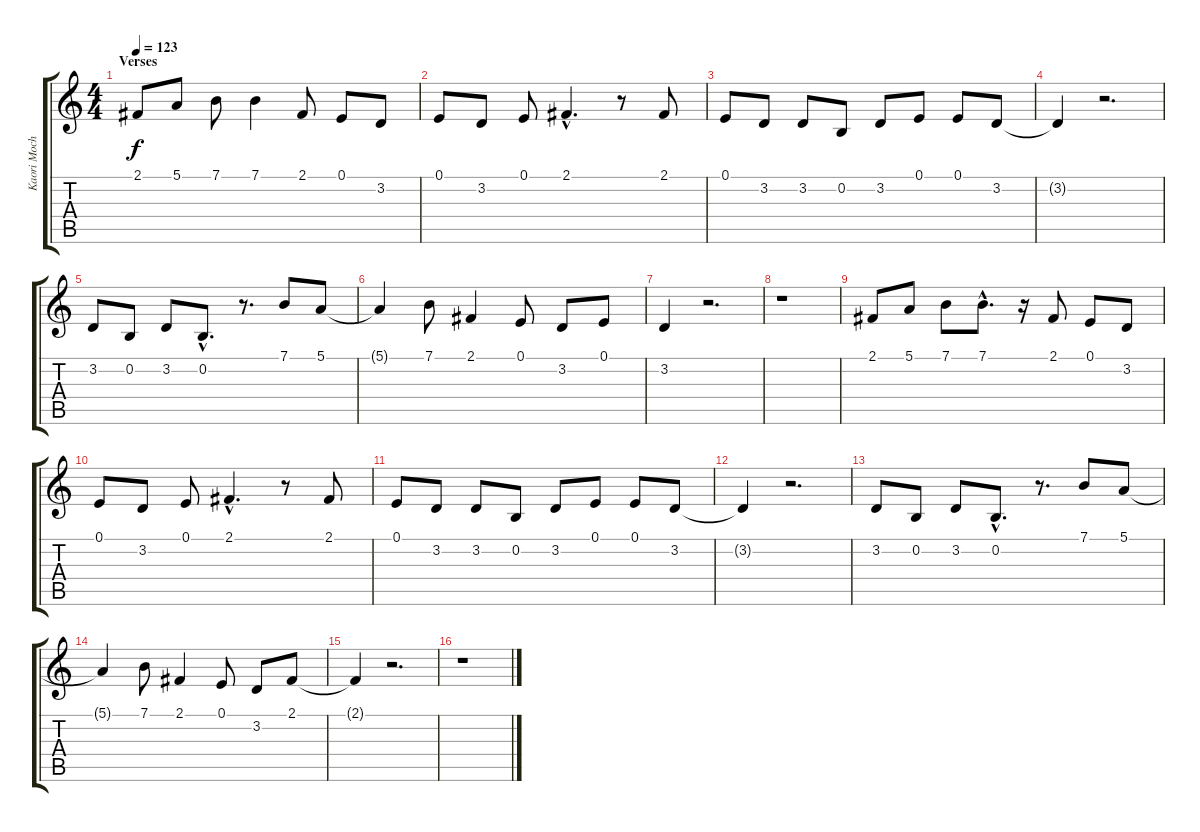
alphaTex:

\track ("Kaori Mochida (Vocal)" "Kaori Moch") {instrument clarinet}
\staff {score tabs}
\tuning (E4 B3 G3 D3 A2 E2) {hide}
\ts (4 4)
\section ("" "Verses")
\tempo 123
\clef g2
\ks c
2.1.8{dy f} 5.1.8 7.1.8 7.1.4 2.1.8 0.1.8 3.2.8 |
0.1.8 3.2.8 0.1.8 2.1{hac}.4{d} r.8 2.1.8 |
0.1.8 3.2.8 3.2.8 0.2.8 3.2.8 0.1.8 0.1.8 3.2.8 |
3.2{t}.4 r.2{d} |
3.2.8 0.2.8 3.2.8 0.2{hac}.8{d} r.8{d} 7.1.8 5.1.8 |
5.1{t}.4 7.1.8 2.1.4 0.1.8 3.2.8 0.1.8 |
3.2.4 r.2{d} |
r.1 |
2.1.8 5.1.8 7.1.8 7.1{hac}.8{d} r.16 2.1.8 0.1.8 3.2.8 |
0.1.8 3.2.8 0.1.8 2.1{hac}.4{d} r.8 2.1.8 |
0.1.8 3.2.8 3.2.8 0.2.8 3.2.8 0.1.8 0.1.8 3.2.8 |
3.2{t}.4 r.2{d} |
3.2.8 0.2.8 3.2.8 0.2{hac}.8{d} r.8{d} 7.1.8 5.1.8 |
5.1{t}.4 7.1.8 2.1.4 0.1.8 3.2.8 2.1.8 |
2.1{t}.4 r.2{d} |
r.1
